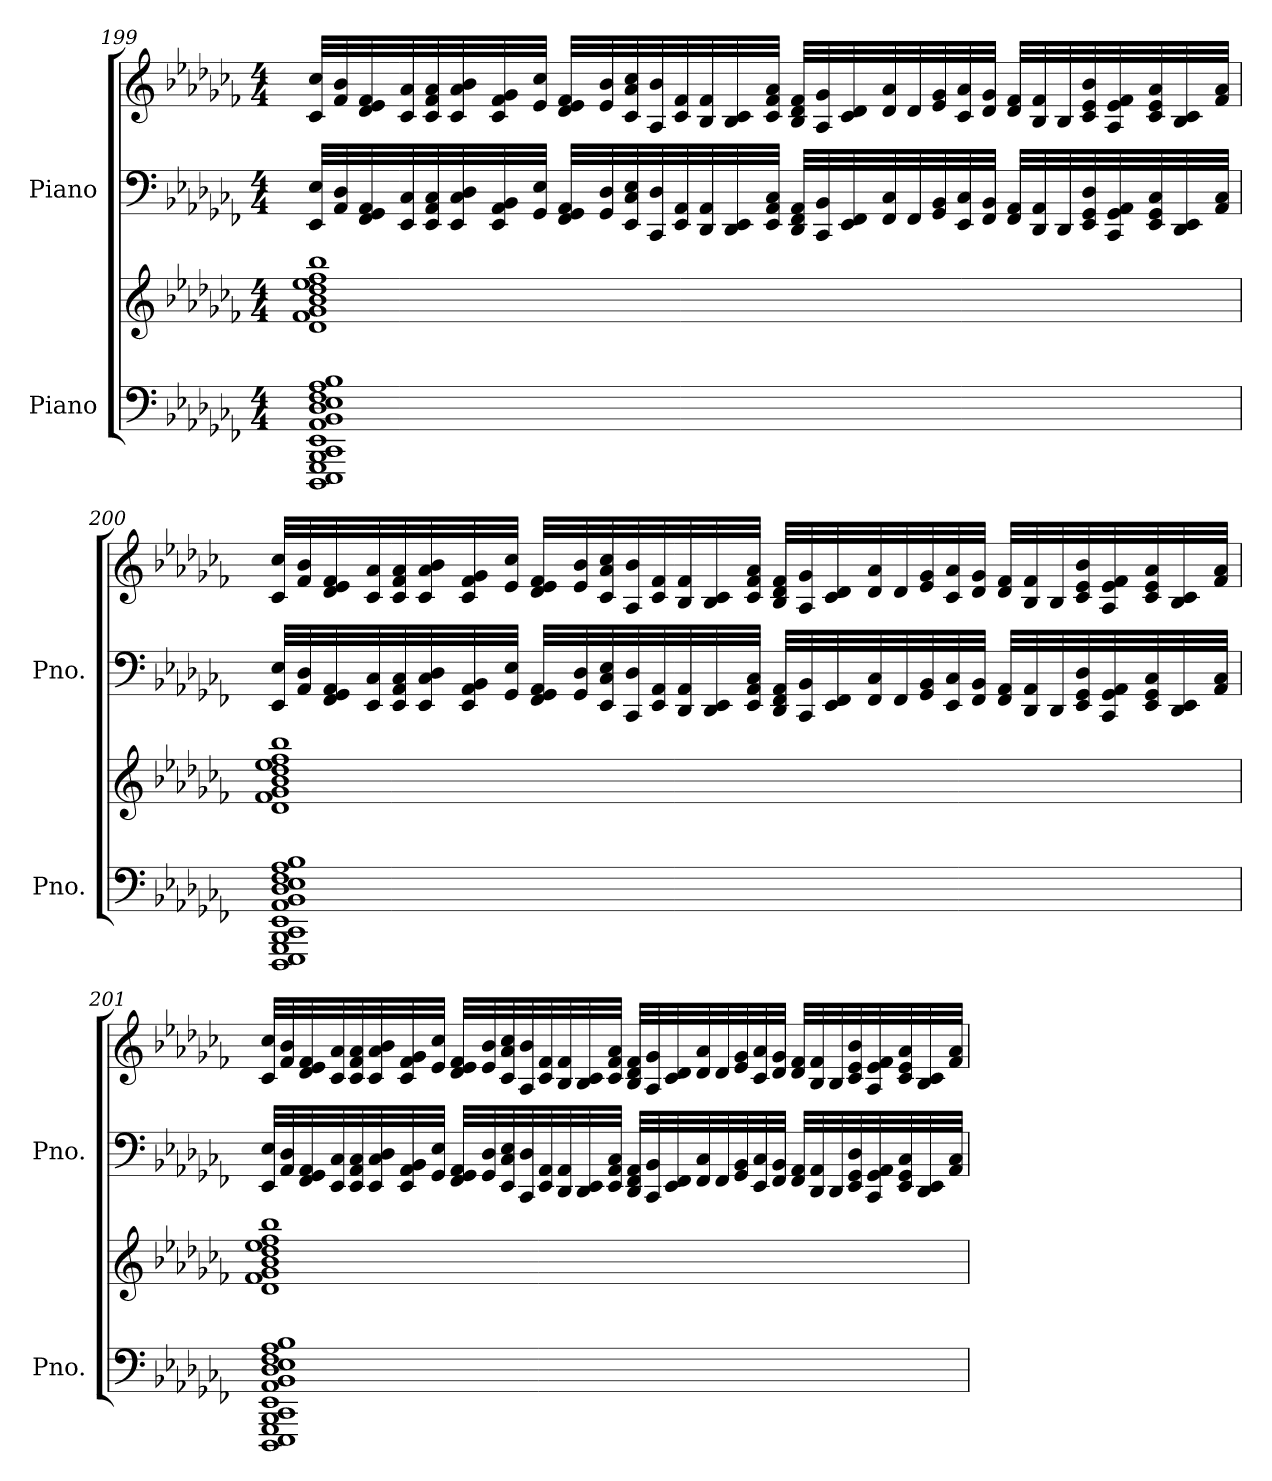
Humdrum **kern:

**kern	**kern	**kern	**kern
*part2	*part2	*part1	*part1
*staff4	*staff3	*staff2	*staff1
*I"Piano	*	*I"Piano	*
*I'Pno.	*	*I'Pno.	*
!!LO:LB:g=z
*clefF4	*clefG2	*clefF4	*clefG2
*ITrd14c24	*ITrd14c24	*ITrd-21c-36	*ITrd-21c-36
*k[b-e-a-d-g-c-f-]	*k[b-e-a-d-g-c-f-]	*k[b-e-a-d-g-c-f-]	*k[b-e-a-d-g-c-f-]
*M4/4	*M4/4	*M4/4	*M4/4
=199	=199	=199	=199
1DDDDD- 1EEEEE- 1GGGGG- 1BBBBB- 1CCCC- 1EEEE- 1AAAA- 1BBBB- 1DDD- 1EEE- 1FFF- 1AAA- 1BBB-	1DD- 1FF- 1GG- 1BB- 1D- 1E- 1F- 1B-	32ee-/ 32eee-/LLL	32cccc-/ 32ccccc-/LLL
.	.	32aa-/ 32ddd-/	32ffff-/ 32bbbb-/
.	.	32ff-/ 32gg-/ 32aa-/	32dddd-/ 32eeee-/ 32ffff-/
.	.	32ee-/ 32ccc-/	32cccc-/ 32aaaa-/
.	.	32ee-/ 32aa-/ 32ccc-/	32cccc-/ 32ffff-/ 32aaaa-/
.	.	32ee-/ 32ccc-/ 32ddd-/	32cccc-/ 32aaaa-/ 32bbbb-/
.	.	32ee-/ 32aa-/ 32bb-/	32cccc-/ 32ffff-/ 32gggg-/
.	.	32gg-/ 32eee-/JJJ	32eeee-/ 32ccccc-/JJJ
.	.	32ff-/ 32gg-/ 32aa-/LLL	32dddd-/ 32eeee-/ 32ffff-/LLL
.	.	32gg-/ 32ddd-/	32eeee-/ 32bbbb-/
.	.	32ee-/ 32ccc-/ 32eee-/	32cccc-/ 32aaaa-/ 32ccccc-/
.	.	32cc-/ 32ddd-/	32aaa-/ 32bbbb-/
.	.	32ee-/ 32aa-/	32cccc-/ 32ffff-/
.	.	32dd-/ 32aa-/	32bbb-/ 32ffff-/
.	.	32dd-/ 32ee-/	32bbb-/ 32cccc-/
.	.	32ee-/ 32aa-/ 32ccc-/JJJ	32cccc-/ 32ffff-/ 32aaaa-/JJJ
.	.	32dd-/ 32ff-/ 32aa-/LLL	32bbb-/ 32dddd-/ 32ffff-/LLL
.	.	32cc-/ 32bb-/	32aaa-/ 32gggg-/
.	.	32ee-/ 32ff-/	32cccc-/ 32dddd-/
.	.	32ff-/ 32ccc-/	32dddd-/ 32aaaa-/
.	.	32ff-/	32dddd-/
.	.	32gg-/ 32bb-/	32eeee-/ 32gggg-/
.	.	32ee-/ 32ccc-/	32cccc-/ 32aaaa-/
.	.	32ff-/ 32bb-/JJJ	32dddd-/ 32gggg-/JJJ
.	.	32ff-/ 32aa-/LLL	32dddd-/ 32ffff-/LLL
.	.	32dd-/ 32aa-/	32bbb-/ 32ffff-/
.	.	32dd-/	32bbb-/
.	.	32ee-/ 32gg-/ 32ddd-/	32cccc-/ 32eeee-/ 32bbbb-/
.	.	32cc-/ 32gg-/ 32aa-/	32aaa-/ 32eeee-/ 32ffff-/
.	.	32ee-/ 32gg-/ 32ccc-/	32cccc-/ 32eeee-/ 32aaaa-/
.	.	32dd-/ 32ee-/	32bbb-/ 32cccc-/
.	.	32aa-/ 32ccc-/JJJ	32ffff-/ 32aaaa-/JJJ
!!LO:LB:g=z
=200	=200	=200	=200
1DDDDD- 1EEEEE- 1GGGGG- 1BBBBB- 1CCCC- 1EEEE- 1AAAA- 1BBBB- 1DDD- 1EEE- 1FFF- 1AAA- 1BBB-	1DD- 1FF- 1GG- 1BB- 1D- 1E- 1F- 1B-	32ee-/ 32eee-/LLL	32cccc-/ 32ccccc-/LLL
.	.	32aa-/ 32ddd-/	32ffff-/ 32bbbb-/
.	.	32ff-/ 32gg-/ 32aa-/	32dddd-/ 32eeee-/ 32ffff-/
.	.	32ee-/ 32ccc-/	32cccc-/ 32aaaa-/
.	.	32ee-/ 32aa-/ 32ccc-/	32cccc-/ 32ffff-/ 32aaaa-/
.	.	32ee-/ 32ccc-/ 32ddd-/	32cccc-/ 32aaaa-/ 32bbbb-/
.	.	32ee-/ 32aa-/ 32bb-/	32cccc-/ 32ffff-/ 32gggg-/
.	.	32gg-/ 32eee-/JJJ	32eeee-/ 32ccccc-/JJJ
.	.	32ff-/ 32gg-/ 32aa-/LLL	32dddd-/ 32eeee-/ 32ffff-/LLL
.	.	32gg-/ 32ddd-/	32eeee-/ 32bbbb-/
.	.	32ee-/ 32ccc-/ 32eee-/	32cccc-/ 32aaaa-/ 32ccccc-/
.	.	32cc-/ 32ddd-/	32aaa-/ 32bbbb-/
.	.	32ee-/ 32aa-/	32cccc-/ 32ffff-/
.	.	32dd-/ 32aa-/	32bbb-/ 32ffff-/
.	.	32dd-/ 32ee-/	32bbb-/ 32cccc-/
.	.	32ee-/ 32aa-/ 32ccc-/JJJ	32cccc-/ 32ffff-/ 32aaaa-/JJJ
.	.	32dd-/ 32ff-/ 32aa-/LLL	32bbb-/ 32dddd-/ 32ffff-/LLL
.	.	32cc-/ 32bb-/	32aaa-/ 32gggg-/
.	.	32ee-/ 32ff-/	32cccc-/ 32dddd-/
.	.	32ff-/ 32ccc-/	32dddd-/ 32aaaa-/
.	.	32ff-/	32dddd-/
.	.	32gg-/ 32bb-/	32eeee-/ 32gggg-/
.	.	32ee-/ 32ccc-/	32cccc-/ 32aaaa-/
.	.	32ff-/ 32bb-/JJJ	32dddd-/ 32gggg-/JJJ
.	.	32ff-/ 32aa-/LLL	32dddd-/ 32ffff-/LLL
.	.	32dd-/ 32aa-/	32bbb-/ 32ffff-/
.	.	32dd-/	32bbb-/
.	.	32ee-/ 32gg-/ 32ddd-/	32cccc-/ 32eeee-/ 32bbbb-/
.	.	32cc-/ 32gg-/ 32aa-/	32aaa-/ 32eeee-/ 32ffff-/
.	.	32ee-/ 32gg-/ 32ccc-/	32cccc-/ 32eeee-/ 32aaaa-/
.	.	32dd-/ 32ee-/	32bbb-/ 32cccc-/
.	.	32aa-/ 32ccc-/JJJ	32ffff-/ 32aaaa-/JJJ
!!LO:PB:g=z
=201	=201	=201	=201
1DDDDD- 1EEEEE- 1GGGGG- 1BBBBB- 1CCCC- 1EEEE- 1AAAA- 1BBBB- 1DDD- 1EEE- 1FFF- 1AAA- 1BBB-	1DD- 1FF- 1GG- 1BB- 1D- 1E- 1F- 1B-	32ee-/ 32eee-/LLL	32cccc-/ 32ccccc-/LLL
.	.	32aa-/ 32ddd-/	32ffff-/ 32bbbb-/
.	.	32ff-/ 32gg-/ 32aa-/	32dddd-/ 32eeee-/ 32ffff-/
.	.	32ee-/ 32ccc-/	32cccc-/ 32aaaa-/
.	.	32ee-/ 32aa-/ 32ccc-/	32cccc-/ 32ffff-/ 32aaaa-/
.	.	32ee-/ 32ccc-/ 32ddd-/	32cccc-/ 32aaaa-/ 32bbbb-/
.	.	32ee-/ 32aa-/ 32bb-/	32cccc-/ 32ffff-/ 32gggg-/
.	.	32gg-/ 32eee-/JJJ	32eeee-/ 32ccccc-/JJJ
.	.	32ff-/ 32gg-/ 32aa-/LLL	32dddd-/ 32eeee-/ 32ffff-/LLL
.	.	32gg-/ 32ddd-/	32eeee-/ 32bbbb-/
.	.	32ee-/ 32ccc-/ 32eee-/	32cccc-/ 32aaaa-/ 32ccccc-/
.	.	32cc-/ 32ddd-/	32aaa-/ 32bbbb-/
.	.	32ee-/ 32aa-/	32cccc-/ 32ffff-/
.	.	32dd-/ 32aa-/	32bbb-/ 32ffff-/
.	.	32dd-/ 32ee-/	32bbb-/ 32cccc-/
.	.	32ee-/ 32aa-/ 32ccc-/JJJ	32cccc-/ 32ffff-/ 32aaaa-/JJJ
.	.	32dd-/ 32ff-/ 32aa-/LLL	32bbb-/ 32dddd-/ 32ffff-/LLL
.	.	32cc-/ 32bb-/	32aaa-/ 32gggg-/
.	.	32ee-/ 32ff-/	32cccc-/ 32dddd-/
.	.	32ff-/ 32ccc-/	32dddd-/ 32aaaa-/
.	.	32ff-/	32dddd-/
.	.	32gg-/ 32bb-/	32eeee-/ 32gggg-/
.	.	32ee-/ 32ccc-/	32cccc-/ 32aaaa-/
.	.	32ff-/ 32bb-/JJJ	32dddd-/ 32gggg-/JJJ
.	.	32ff-/ 32aa-/LLL	32dddd-/ 32ffff-/LLL
.	.	32dd-/ 32aa-/	32bbb-/ 32ffff-/
.	.	32dd-/	32bbb-/
.	.	32ee-/ 32gg-/ 32ddd-/	32cccc-/ 32eeee-/ 32bbbb-/
.	.	32cc-/ 32gg-/ 32aa-/	32aaa-/ 32eeee-/ 32ffff-/
.	.	32ee-/ 32gg-/ 32ccc-/	32cccc-/ 32eeee-/ 32aaaa-/
.	.	32dd-/ 32ee-/	32bbb-/ 32cccc-/
.	.	32aa-/ 32ccc-/JJJ	32ffff-/ 32aaaa-/JJJ
=	=	=	=
*-	*-	*-	*-
